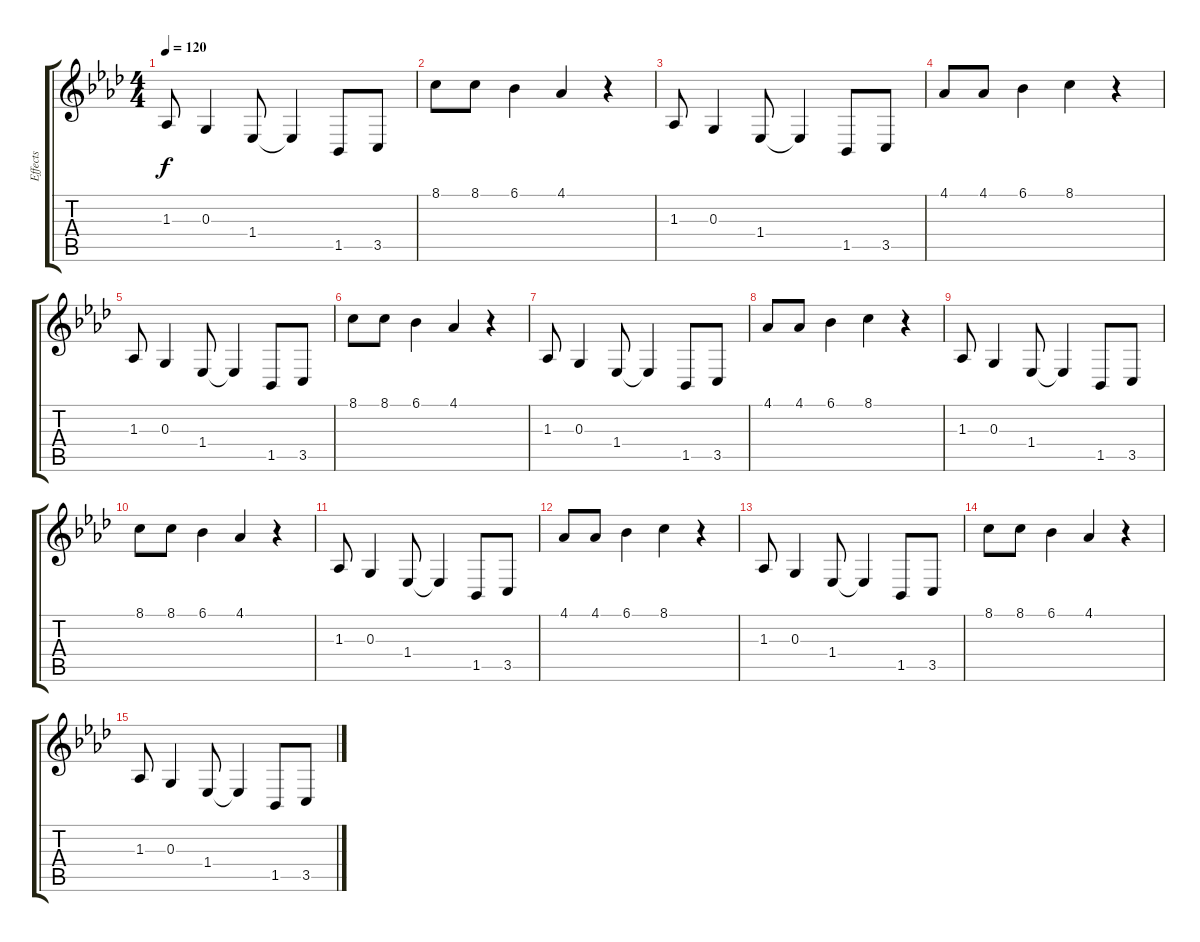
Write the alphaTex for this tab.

\track ("Effects" "Effects") {instrument stringensemble2}
\staff {score tabs}
\tuning (E4 B3 G3 D3 A2 E2) {hide}
\ts (4 4)
\tempo 120
\clef g2
\ks ab
1.3.8{dy f volume 15 instrument pad1newage} 0.3.4 1.4.8 1.4{t}.4 1.5.8 3.5.8 |
8.1.8{volume 16 balance 15 instrument synthvoice} 8.1.8 6.1.4 4.1.4 r.4 |
1.3.8{volume 15 instrument pad1newage} 0.3.4 1.4.8 1.4{t}.4 1.5.8 3.5.8 |
4.1.8{volume 16 balance 15 instrument synthvoice} 4.1.8 6.1.4 8.1.4 r.4 |
1.3.8{volume 15 instrument pad1newage} 0.3.4 1.4.8 1.4{t}.4 1.5.8 3.5.8 |
8.1.8{volume 16 balance 15 instrument synthvoice} 8.1.8 6.1.4 4.1.4 r.4 |
1.3.8{volume 15 instrument pad1newage} 0.3.4 1.4.8 1.4{t}.4 1.5.8 3.5.8 |
4.1.8{volume 14 balance 15 instrument synthvoice} 4.1.8 6.1.4 8.1.4 r.4 |
1.3.8{volume 12 instrument pad1newage} 0.3.4 1.4.8 1.4{t}.4 1.5.8 3.5.8 |
8.1.8{volume 10 balance 15 instrument synthvoice} 8.1.8 6.1.4 4.1.4 r.4 |
1.3.8{volume 8 instrument pad1newage} 0.3.4 1.4.8 1.4{t}.4 1.5.8 3.5.8 |
4.1.8{volume 6 balance 15 instrument synthvoice} 4.1.8 6.1.4 8.1.4 r.4 |
1.3.8{volume 4 instrument pad1newage} 0.3.4 1.4.8 1.4{t}.4 1.5.8 3.5.8 |
8.1.8{volume 2 balance 15 instrument synthvoice} 8.1.8 6.1.4 4.1.4 r.4 |
1.3.8{volume 2 instrument pad1newage} 0.3.4 1.4.8 1.4{t}.4 1.5.8 3.5.8
